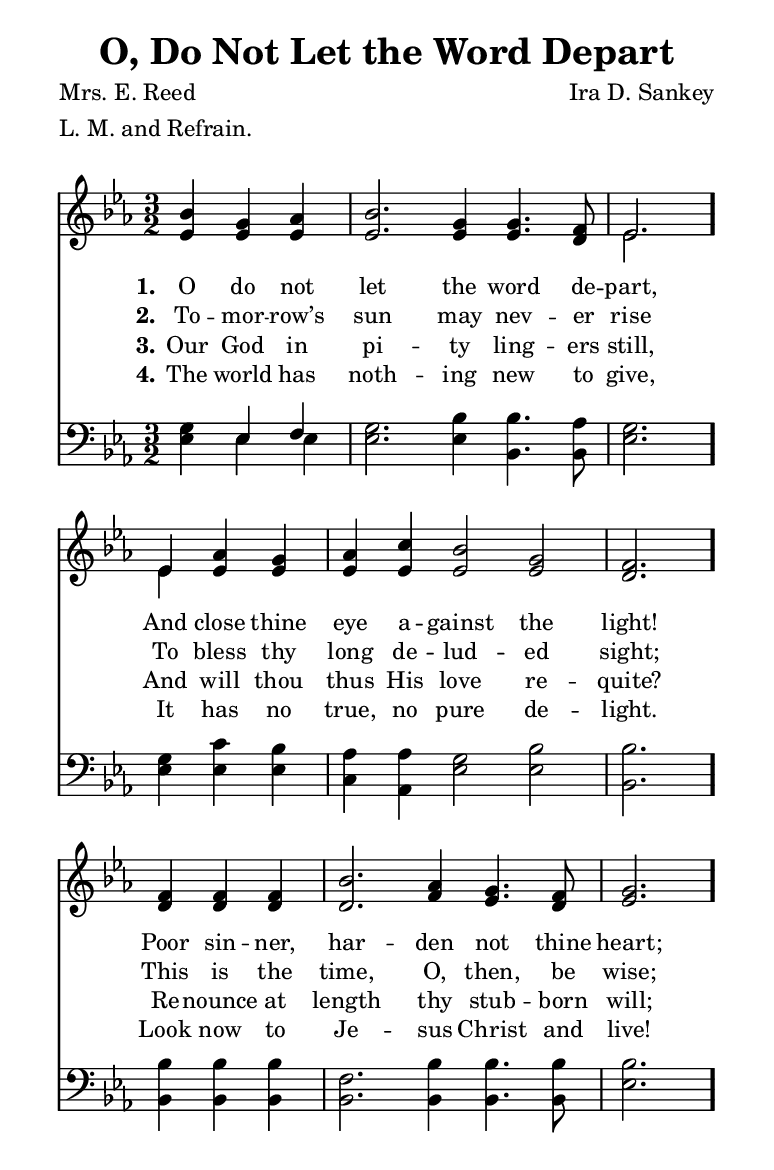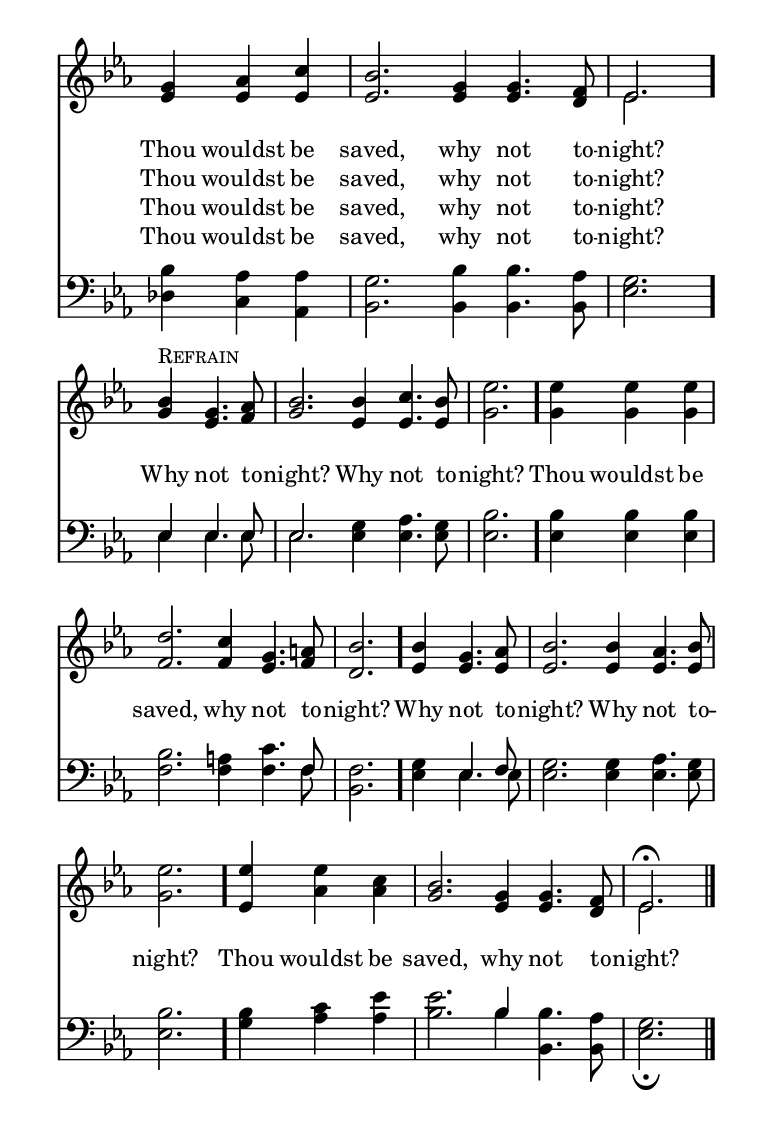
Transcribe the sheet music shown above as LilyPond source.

\include "common/global.ily"
\paper {
  \include "common/paper.ily"
  %ragged-bottom = ##t
  %ragged-last-bottom = ##t
  %systems-per-page = ##f
  %page-count = ##f
}

\header{
  hymnnumber = "107"
  title = "O, Do Not Let the Word Depart"
  tunename = ""
  meter = "L. M. and Refrain."
  poet = "Mrs. E. Reed"
  composer = "Ira D. Sankey"
  %copyright = ""
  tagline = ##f
}

% for fermata in MIDI
ta = { \tempo 2=80 }
tb = { \tempo 2=40 }

patternA = { c4 c4 c4 | c2. c4 c4. c8 | c2. }
patternB = { c4 c4 c4 | c4 c4 c2 c2 | c2. }
patternC = { c4 c4. c8 | c2. }

global = {
  \include "common/overrides.ily"
  \override Staff.TimeSignature.style = #'numbered
  \time 3/2
  \override Score.MetronomeMark.transparent = ##t % hide all fermata changes too
  \ta
  \key ees \major
  \partial 2.
  \autoBeamOff
}

notesSoprano = {
\global
\relative c'' {

  \changePitch \patternA { bes g aes | bes g g f | ees }
  \changePitch \patternB { ees aes g | aes c bes g | f }
  \changePitch \patternA { f f f | bes aes g f | g }
  \changePitch \patternA { g aes c | bes g g f | ees }

  << s^\markup { \small \caps "Refrain" }
  \changePitch \patternC { bes' g aes | bes bes c bes ees } >>
  \changePitch \patternA { ees ees ees | d c g a! | bes }
  \changePitch \patternC { bes g aes | bes bes aes bes | ees }
  \changePitch \patternA { ees ees c | bes g g f | \tb ees \fermata \ta } % XXX this tempo change is not respected

  \bar "|."

}
}

notesAlto = {
\global
\relative e' {

  \changePitch \patternA { ees ees ees | ees ees ees d | ees }
  \changePitch \patternB { ees ees ees | ees ees ees ees | d }
  \changePitch \patternA { d d d | d f ees d | ees }
  \changePitch \patternA { ees ees ees | ees ees ees d | ees }

  \changePitch \patternC { g ees f | g ees ees ees | g }
  \changePitch \patternA { g g g | f f ees f | d }
  \changePitch \patternC { ees ees ees | ees ees ees ees | g }
  \changePitch \patternA { ees aes aes | g ees ees d | ees }

}
}

notesTenor = {
\global
\relative a {

  \changePitch \patternA { g ees f | g bes bes aes | g }
  \changePitch \patternB { g c bes | aes aes g bes | bes }
  \changePitch \patternA { bes bes bes | f bes bes bes | bes }
  \changePitch \patternA { bes aes aes | g bes bes aes | g }

  \changePitch \patternC { ees ees ees | ees g aes g | bes }
  \changePitch \patternA { bes bes bes | bes a! c f, | f }
  \changePitch \patternC { g ees f | g g aes g | bes }
  \changePitch \patternA { bes c ees | ees bes bes aes | g }

}
}

notesBass = {
\global
\relative f {

  \changePitch \patternA { ees ees ees | ees ees bes bes | ees }
  \changePitch \patternB { ees ees ees | c aes ees' ees | bes }
  \changePitch \patternA { bes bes bes | bes bes bes bes | ees }
  \changePitch \patternA { des c aes | bes bes bes bes | ees }

  \changePitch \patternC { ees ees ees | ees ees ees ees | ees }
  \changePitch \patternA { ees ees ees | f f f f | bes, }
  \changePitch \patternC { ees ees ees | ees ees ees ees | ees }
  \changePitch \patternA { g aes aes | bes bes bes, bes | \tb ees_\fermata \ta }

}
}

Refrain = \lyricmode {

Why not to -- night? Why not to -- night? \bar "."
Thou wouldst be saved, why not to -- night? \bar "."
Why not to -- night? Why not to -- night? \bar "."
Thou wouldst be saved, why not to -- night? \bar "."

}

wordsA = \lyricmode {
\set stanza = "1."

O do not let the word de -- part, \bar "."
And close thine eye a -- gainst the light! \bar "."
Poor sin -- ner, har -- den not thine heart; \bar "."
Thou wouldst be saved, why not to -- night? \bar "."

}

wordsB = \lyricmode {
\set stanza = "2."

To -- mor -- row’s sun may nev -- er rise
To bless thy long de -- lud -- ed sight;
This is the time, O, then, be wise;
Thou wouldst be saved, why not to -- night?

\Refrain

}

wordsC = \lyricmode {
\set stanza = "3."

Our God in pi -- ty ling -- ers still,
And will thou thus His love re -- quite?
Re -- nounce at length thy stub -- born will;
Thou wouldst be saved, why not to -- night?

}

wordsD = \lyricmode {
\set stanza = "4."

The world has noth -- ing new to give,
It has no true, no pure de -- light.
Look now to Je -- sus Christ and live!
Thou wouldst be saved, why not to -- night?

}

\score {
  \context ChoirStaff <<
    \context Staff = upper <<
      \set Staff.autoBeaming = ##f
      \set ChoirStaff.systemStartDelimiter = #'SystemStartBar
      \set ChoirStaff.printPartCombineTexts = ##f
      \partcombine #'(2 . 9) \notesSoprano \notesAlto
      \context NullVoice = sopranos { \voiceOne << \notesSoprano >> }
      \context NullVoice = altos { \voiceTwo << \notesAlto >> }
      \context Lyrics = one   \lyricsto sopranos \wordsA
      \context Lyrics = two   \lyricsto sopranos \wordsB
      \context Lyrics = three \lyricsto sopranos \wordsC
      \context Lyrics = four  \lyricsto sopranos \wordsD
    >>
    \context Staff = men <<
      \set Staff.autoBeaming = ##f
      \clef bass
      \set ChoirStaff.printPartCombineTexts = ##f
      \partcombine #'(2 . 9) \notesTenor \notesBass
      \context NullVoice = tenors { \voiceOne << \notesTenor >> }
      \context NullVoice = basses { \voiceTwo << \notesBass >> }
    >>
  >>
  \layout {
    \include "common/layout.ily"
  }
  \midi{
    \include "common/midi.ily"
  }
}

\version "2.19.49"  % necessary for upgrading to future LilyPond versions.

% vi:set et ts=2 sw=2 ai nocindent syntax=lilypond:
